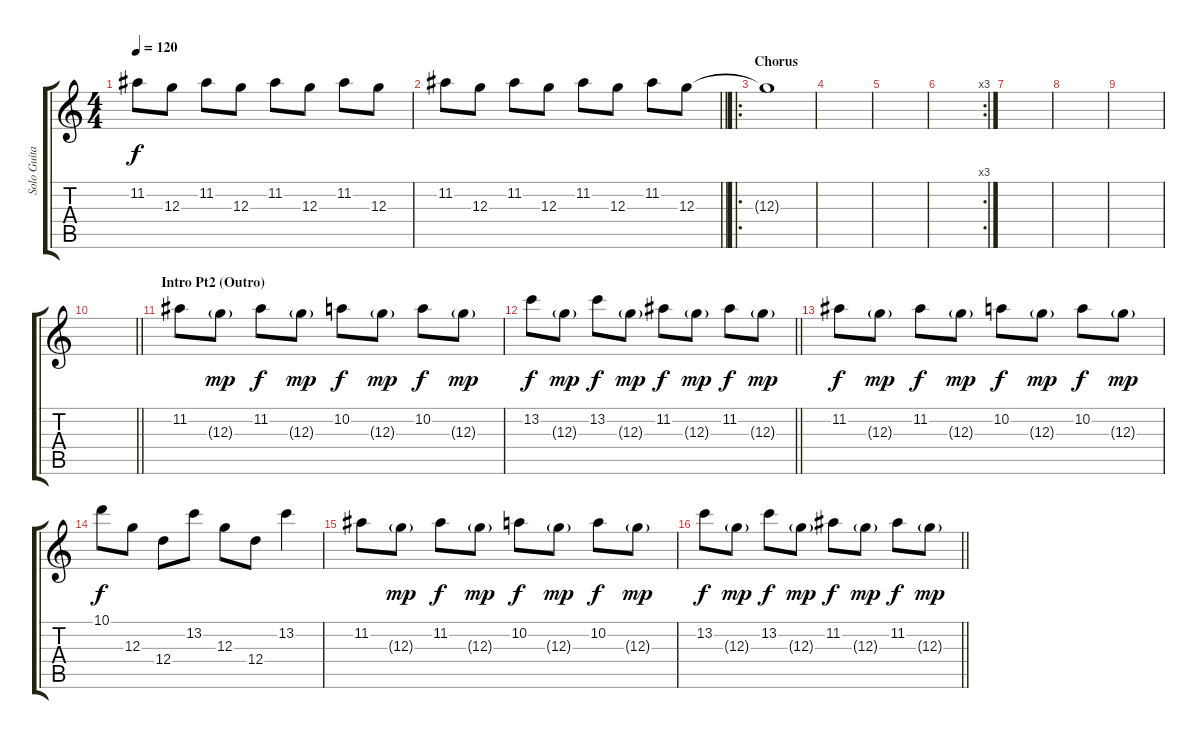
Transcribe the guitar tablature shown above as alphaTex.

\track ("Solo Guitar" "Solo Guita") {instrument electricguitarclean}
\staff {score tabs}
\tuning (E4 B3 G3 D3 A2 E2) {hide}
\ts (4 4)
\tempo 120
\clef g2
\ks c
11.2.8{dy f} 12.3.8 11.2.8 12.3.8 11.2.8 12.3.8 11.2.8 12.3.8 |
\barLineRight lightlight
11.2.8 12.3.8 11.2.8 12.3.8 11.2.8 12.3.8 11.2.8 12.3.8 |
\ro
\section ("" "Chorus")
12.3{t}.1 |
|
|
\rc 3
|
|
|
|
\barLineRight lightlight
|
\section ("" "Intro Pt2 (Outro)")
11.2.8 12.3{g}.8{dy mp} 11.2.8{dy f} 12.3{g}.8{dy mp} 10.2.8{dy f} 12.3{g}.8{dy mp} 10.2.8{dy f} 12.3{g}.8{dy mp} |
\barLineRight lightlight
13.2.8{dy f} 12.3{g}.8{dy mp} 13.2.8{dy f} 12.3{g}.8{dy mp} 11.2.8{dy f} 12.3{g}.8{dy mp} 11.2.8{dy f} 12.3{g}.8{dy mp} |
11.2.8{dy f} 12.3{g}.8{dy mp} 11.2.8{dy f} 12.3{g}.8{dy mp} 10.2.8{dy f} 12.3{g}.8{dy mp} 10.2.8{dy f} 12.3{g}.8{dy mp} |
10.1.8{dy f} 12.3.8 12.4.8 13.2.8 12.3.8 12.4.8 13.2.4 |
11.2.8 12.3{g}.8{dy mp} 11.2.8{dy f} 12.3{g}.8{dy mp} 10.2.8{dy f} 12.3{g}.8{dy mp} 10.2.8{dy f} 12.3{g}.8{dy mp} |
\barLineRight lightlight
13.2.8{dy f} 12.3{g}.8{dy mp} 13.2.8{dy f} 12.3{g}.8{dy mp} 11.2.8{dy f} 12.3{g}.8{dy mp} 11.2.8{dy f} 12.3{g}.8{dy mp}
